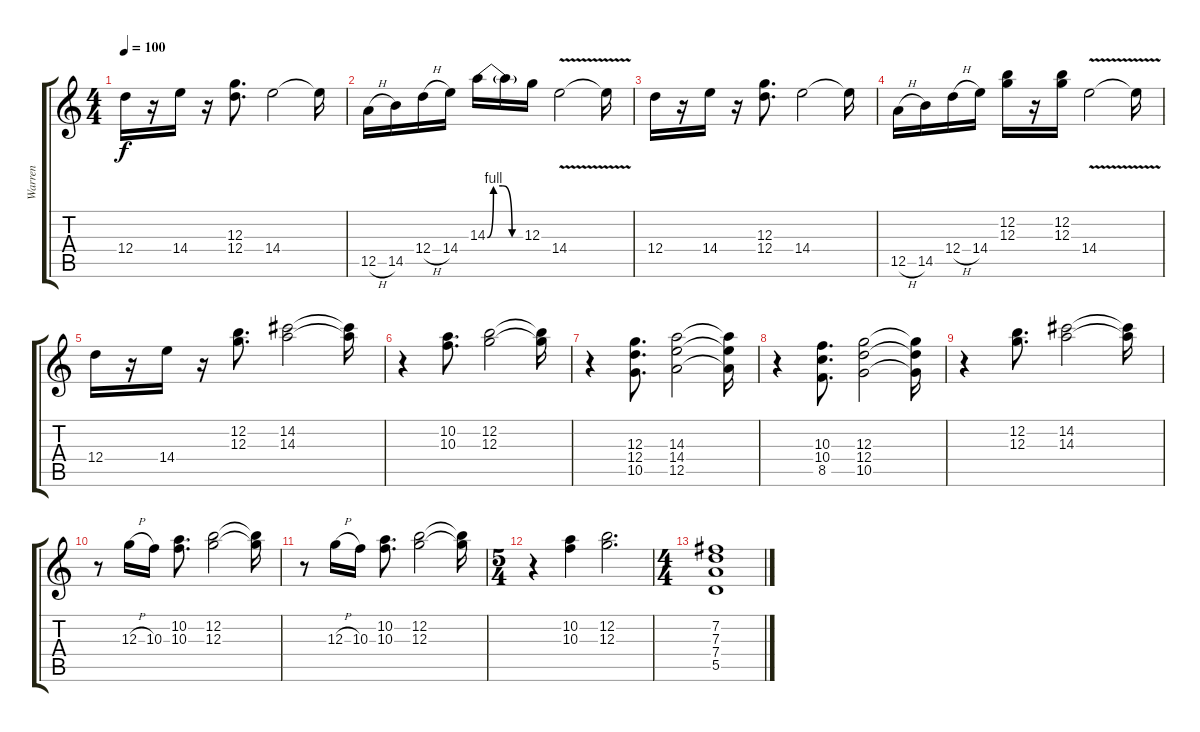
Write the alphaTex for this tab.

\track ("Warren" "Warren") {instrument overdrivenguitar}
\staff {score tabs}
\tuning (E4 B3 G3 D3 A2 E2) {hide}
\ts (4 4)
\tempo 100
\clef g2
\ks c
12.4.16{dy f} r.16 14.4.16 r.16 (12.3 12.4).8{d} 14.4.2 14.4{t}.16 |
12.5{h}.16 14.5.16 12.4{h}.16 14.4.16 14.3{be (custom 0 0 10 4 25 4 40 0 60 0)}.16 14.3{t}.16 12.3.16 14.4{v}.2 14.4{v t}.16 |
12.4.16 r.16 14.4.16 r.16 (12.3 12.4).8{d} 14.4.2 14.4{t}.16 |
12.5{h}.16 14.5.16 12.4{h}.16 14.4.16 (12.2 12.3).16 r.16 (12.2 12.3).16 14.4{v}.2 14.4{v t}.16 |
12.4.16 r.16 14.4.16 r.16 (12.2 12.3).8{d} (14.2 14.3).2 (14.2{t} 14.3{t}).16 |
r.4 (10.2 10.3).8{d} (12.2 12.3).2 (12.2{t} 12.3{t}).16 |
r.4 (12.3 12.4 10.5).8{d} (14.3 14.4 12.5).2 (14.3{t} 14.4{t} 12.5{t}).16 |
r.4 (10.3 10.4 8.5).8{d} (12.3 12.4 10.5).2 (12.3{t} 12.4{t} 10.5{t}).16 |
r.4 (12.2 12.3).8{d} (14.2 14.3).2 (14.2{t} 14.3{t}).16 |
r.8 12.3{h}.16 10.3.16 (10.2 10.3).8{d} (12.2 12.3).2 (12.2{t} 12.3{t}).16 |
r.8 12.3{h}.16 10.3.16 (10.2 10.3).8{d} (12.2 12.3).2 (12.2{t} 12.3{t}).16 |
\ts (5 4)
r.4 (10.2 10.3).4 (12.2 12.3).2{d} |
\ts (4 4)
(7.2 7.3 7.4 5.5).1
